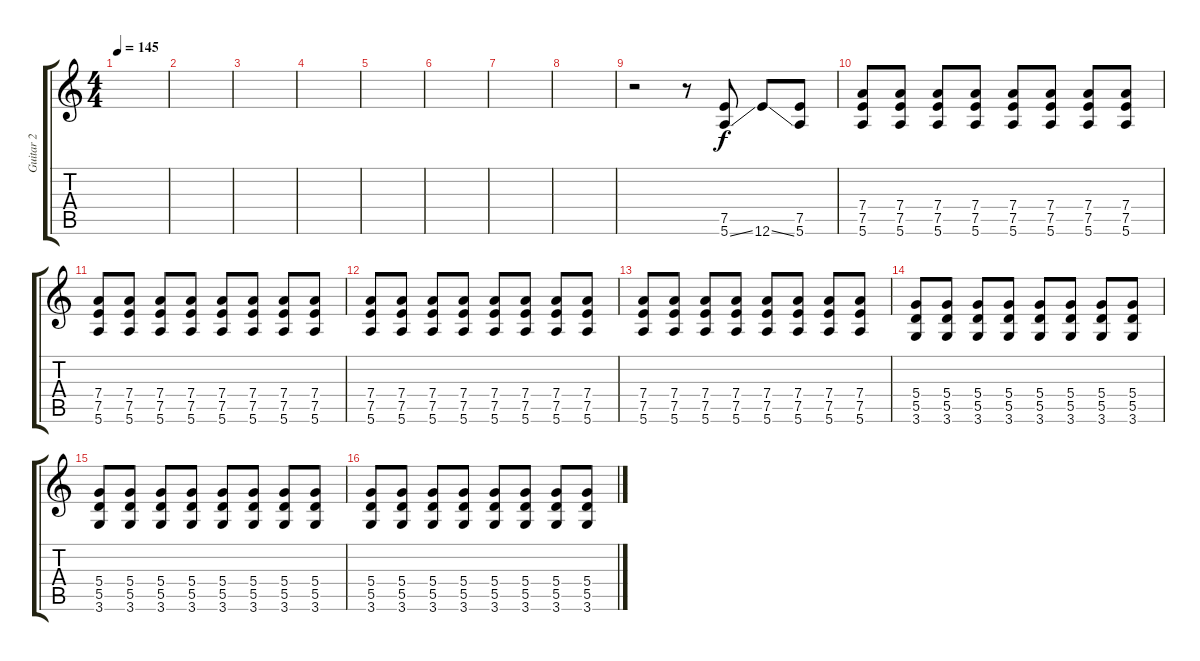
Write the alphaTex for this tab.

\track ("Guitar 2" "Guitar 2") {instrument distortionguitar}
\staff {score tabs}
\tuning (E4 B3 G3 D3 A2 E2) {hide}
\ts (4 4)
\tempo 145
\clef g2
\ks c
|
|
|
|
|
|
|
|
r.2 r.8 (7.5 5.6{ss}).8 12.6{ss}.8 (7.5 5.6).8 |
(7.4 7.5 5.6).8 (7.4 7.5 5.6).8 (7.4 7.5 5.6).8 (7.4 7.5 5.6).8 (7.4 7.5 5.6).8 (7.4 7.5 5.6).8 (7.4 7.5 5.6).8 (7.4 7.5 5.6).8 |
(7.4 7.5 5.6).8 (7.4 7.5 5.6).8 (7.4 7.5 5.6).8 (7.4 7.5 5.6).8 (7.4 7.5 5.6).8 (7.4 7.5 5.6).8 (7.4 7.5 5.6).8 (7.4 7.5 5.6).8 |
(7.4 7.5 5.6).8 (7.4 7.5 5.6).8 (7.4 7.5 5.6).8 (7.4 7.5 5.6).8 (7.4 7.5 5.6).8 (7.4 7.5 5.6).8 (7.4 7.5 5.6).8 (7.4 7.5 5.6).8 |
(7.4 7.5 5.6).8 (7.4 7.5 5.6).8 (7.4 7.5 5.6).8 (7.4 7.5 5.6).8 (7.4 7.5 5.6).8 (7.4 7.5 5.6).8 (7.4 7.5 5.6).8 (7.4 7.5 5.6).8 |
(5.4 5.5 3.6).8 (5.4 5.5 3.6).8 (5.4 5.5 3.6).8 (5.4 5.5 3.6).8 (5.4 5.5 3.6).8 (5.4 5.5 3.6).8 (5.4 5.5 3.6).8 (5.4 5.5 3.6).8 |
(5.4 5.5 3.6).8 (5.4 5.5 3.6).8 (5.4 5.5 3.6).8 (5.4 5.5 3.6).8 (5.4 5.5 3.6).8 (5.4 5.5 3.6).8 (5.4 5.5 3.6).8 (5.4 5.5 3.6).8 |
(5.4 5.5 3.6).8 (5.4 5.5 3.6).8 (5.4 5.5 3.6).8 (5.4 5.5 3.6).8 (5.4 5.5 3.6).8 (5.4 5.5 3.6).8 (5.4 5.5 3.6).8 (5.4 5.5 3.6).8
